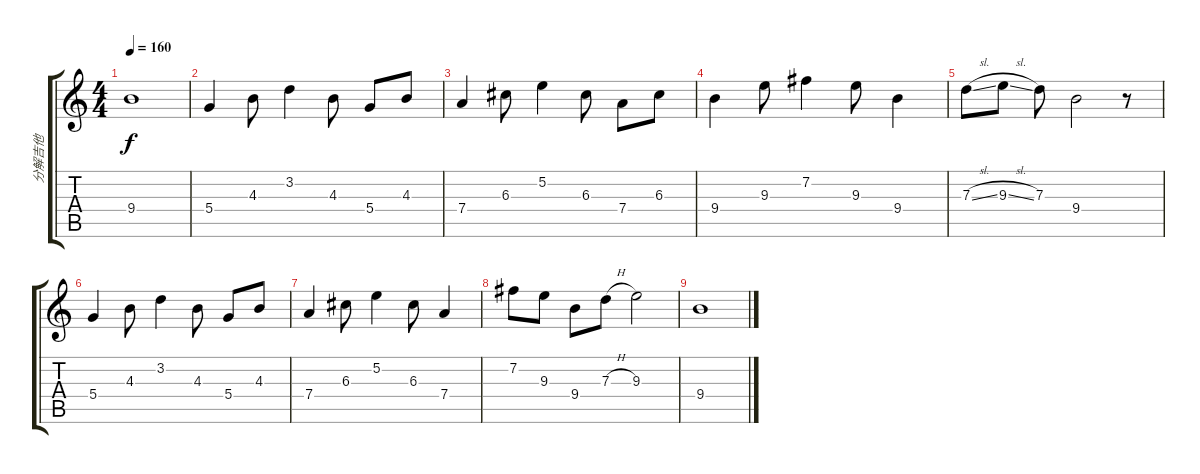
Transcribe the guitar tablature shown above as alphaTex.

\track ("分解吉他" "分解吉他") {instrument electricguitarclean}
\staff {score tabs}
\tuning (E4 B3 G3 D3 A2 E2) {hide}
\ts (4 4)
\tempo 160
\clef g2
\ks c
9.4.1{dy f} |
5.4.4 4.3.8 3.2.4 4.3.8 5.4.8 4.3.8 |
7.4.4 6.3.8 5.2.4 6.3.8 7.4.8 6.3.8 |
9.4.4 9.3.8 7.2.4 9.3.8 9.4.4 |
7.3{sl}.8 9.3{sl}.8 7.3.8 9.4.2 r.8 |
5.4.4 4.3.8 3.2.4 4.3.8 5.4.8 4.3.8 |
7.4.4 6.3.8 5.2.4 6.3.8 7.4.4 |
7.2.8 9.3.8 9.4.8 7.3{h}.8 9.3.2 |
9.4.1
